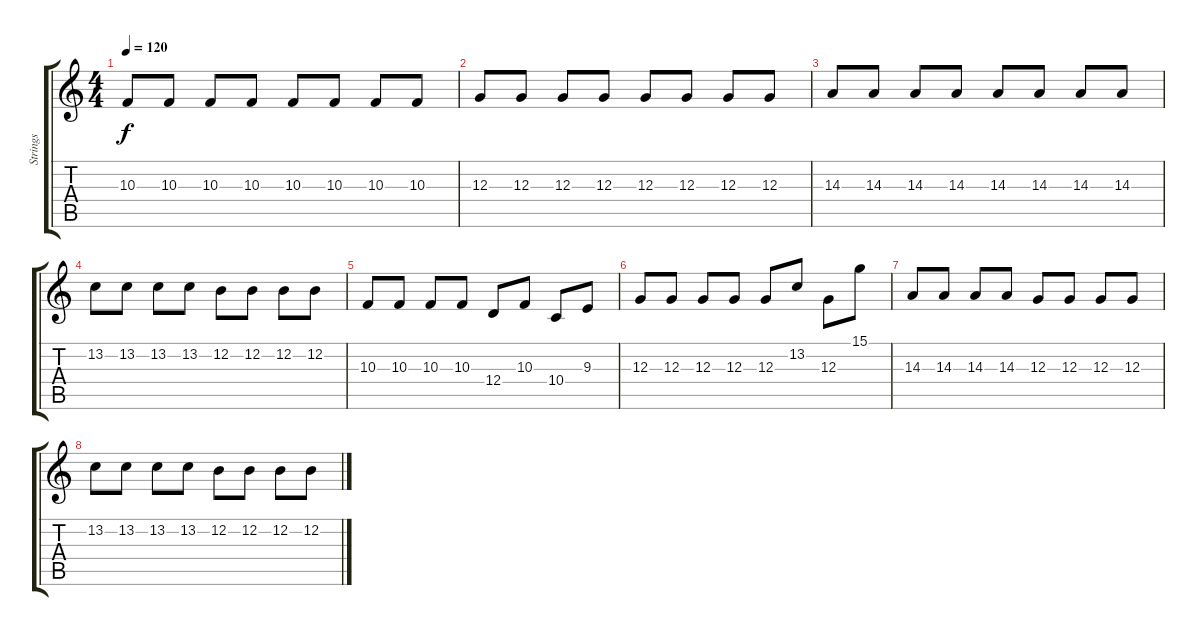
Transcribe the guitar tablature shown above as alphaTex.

\track ("Strings" "Strings") {instrument stringensemble1}
\staff {score tabs}
\tuning (E4 B3 G3 D3 A2 E2) {hide}
\ts (4 4)
\tempo 120
\clef g2
\ks c
10.3.8{dy f} 10.3.8 10.3.8 10.3.8 10.3.8 10.3.8 10.3.8 10.3.8 |
12.3.8 12.3.8 12.3.8 12.3.8 12.3.8 12.3.8 12.3.8 12.3.8 |
14.3.8 14.3.8 14.3.8 14.3.8 14.3.8 14.3.8 14.3.8 14.3.8 |
13.2.8 13.2.8 13.2.8 13.2.8 12.2.8 12.2.8 12.2.8 12.2.8 |
10.3.8 10.3.8 10.3.8 10.3.8 12.4.8 10.3.8 10.4.8 9.3.8 |
12.3.8 12.3.8 12.3.8 12.3.8 12.3.8 13.2.8 12.3.8 15.1.8 |
14.3.8 14.3.8 14.3.8 14.3.8 12.3.8 12.3.8 12.3.8 12.3.8 |
13.2.8 13.2.8 13.2.8 13.2.8 12.2.8 12.2.8 12.2.8 12.2.8
